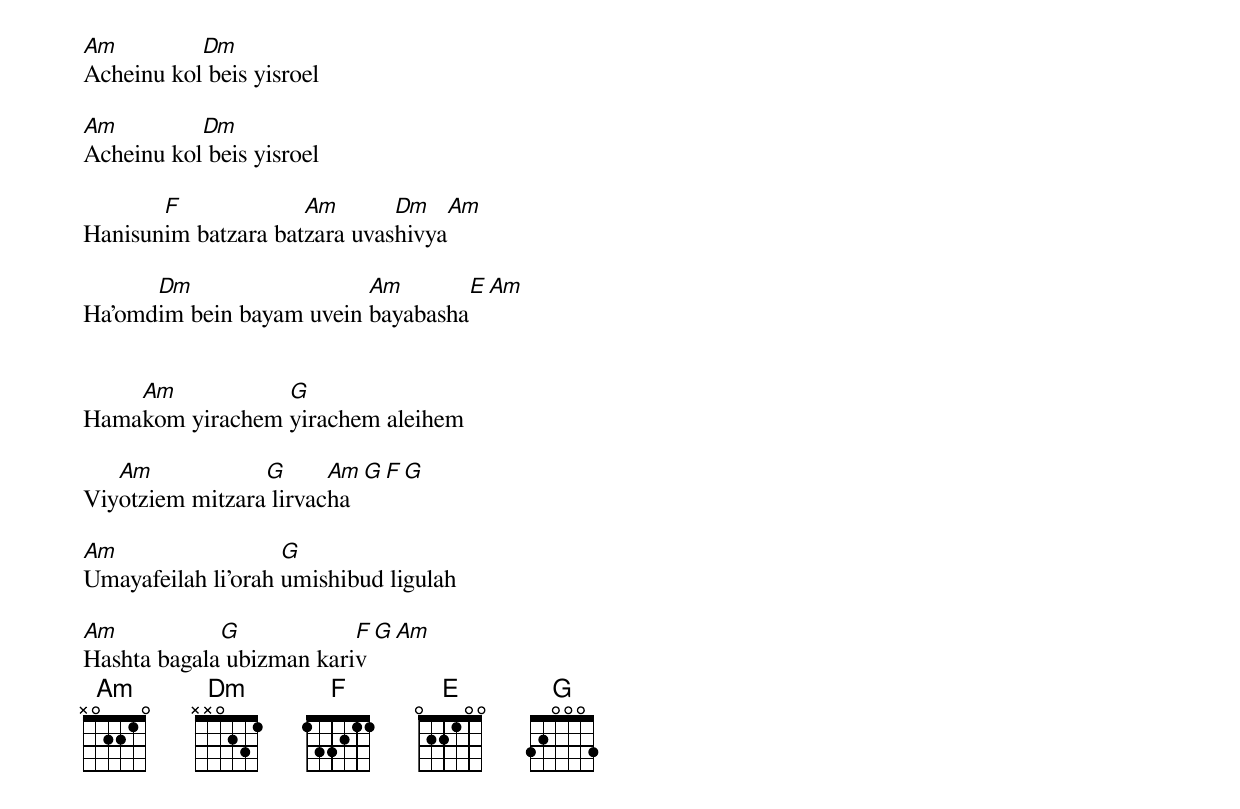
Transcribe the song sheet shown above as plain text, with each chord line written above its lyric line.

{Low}

Am         Dm
Acheinu kol beis yisroel

Am         Dm
Acheinu kol beis yisroel

       F             Am       Dm           Am
Hanisunim batzara batzara uvashivya

      Dm                  Am                E      Am
Ha’omdim bein bayam uvein bayabasha

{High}

    Am           G
Hamakom yirachem yirachem aleihem

   Am            G      Am G F G
Viyotziem mitzara lirvacha

Am                  G
Umayafeilah li’orah umishibud ligulah

Am           G            F      G Am
Hashta bagala ubizman kariv
